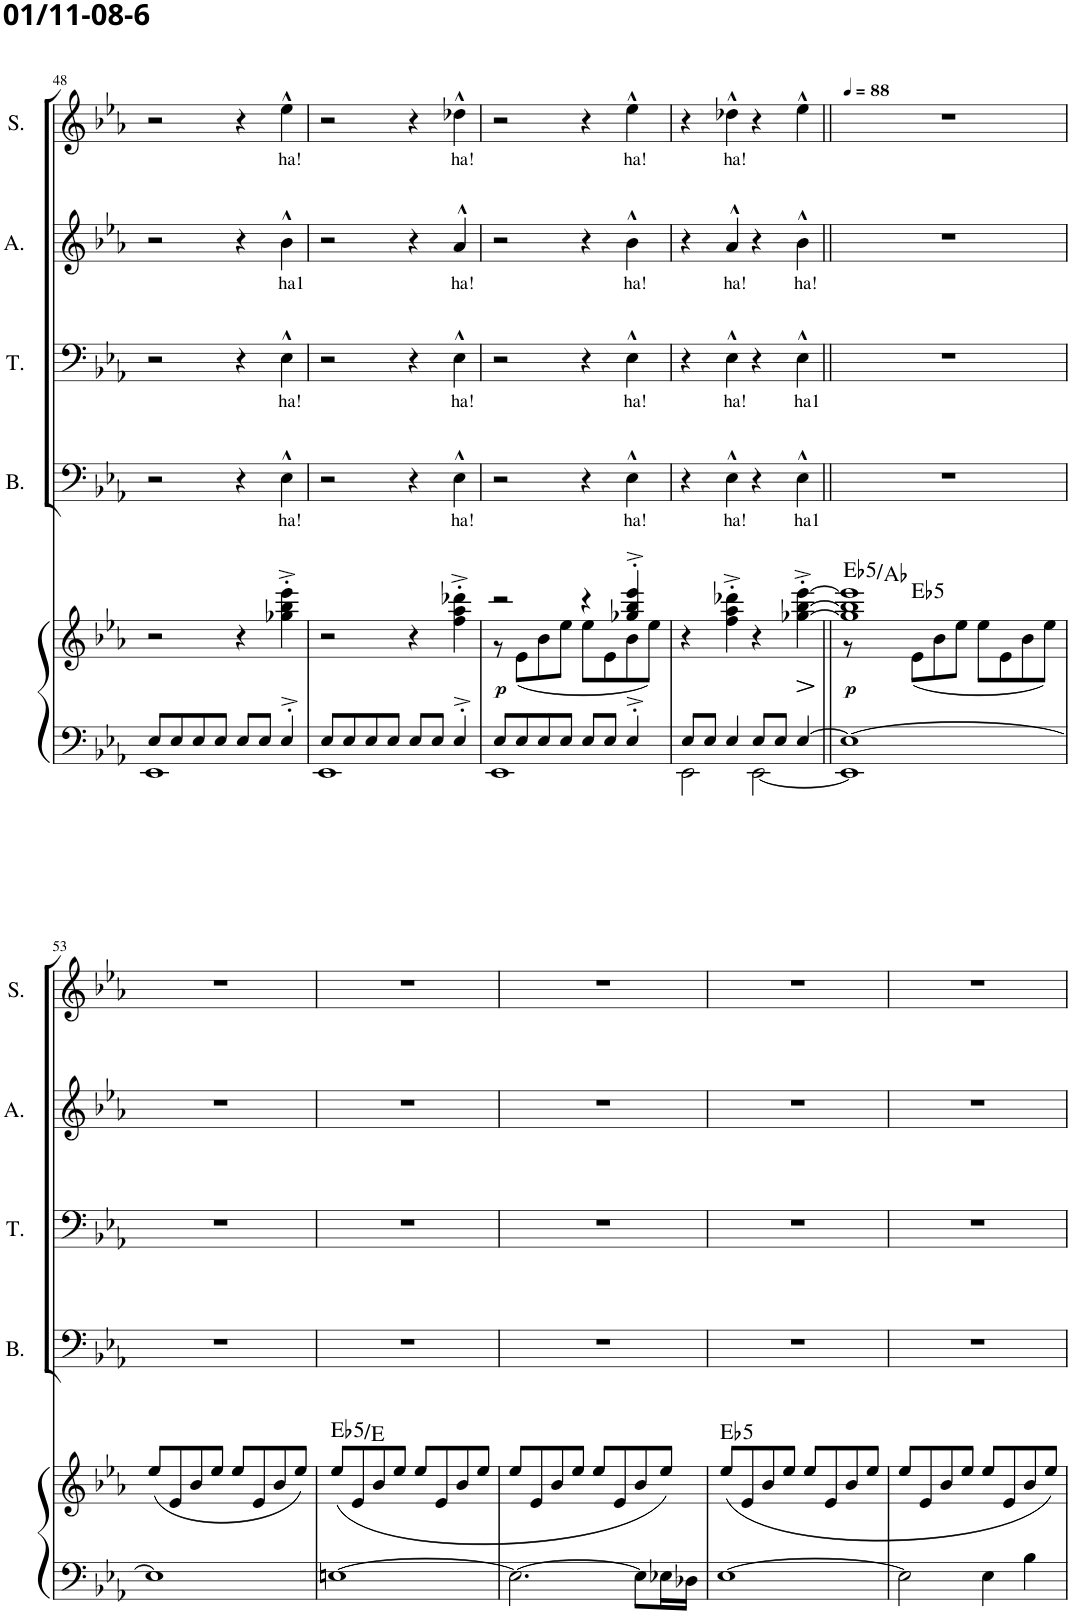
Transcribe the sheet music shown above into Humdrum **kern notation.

**kern	**kern	**dynam	**harte	**kern	**text	**kern	**text	**kern	**text	**kern	**text
*part5	*part5	*part5	*part5	*part4	*part4	*part3	*part3	*part2	*part2	*part1	*part1
*staff6	*staff5	*staff5/6	*	*staff4	*staff4	*staff3	*staff3	*staff2	*staff2	*staff1	*staff1
*I"Piano	*	*	*	*I"Bariton	*	*I"Tenor	*	*I"Alt	*	*I"Sopraan	*
*I'Pno	*	*	*	*I'B.	*	*I'T.	*	*I'A.	*	*I'S.	*
!!LO:PB:g=z
*clefF4	*clefG2	*	*	*clefF4	*	*clefF4	*	*clefG2	*	*clefG2	*
*k[b-e-a-]	*k[b-e-a-]	*	*	*k[b-e-a-]	*	*k[b-e-a-]	*	*k[b-e-a-]	*	*k[b-e-a-]	*
*M4/4	*M4/4	*	*	*M4/4	*	*M4/4	*	*M4/4	*	*M4/4	*
=48	=48	=48	=48	=48	=48	=48	=48	=48	=48	=48	=48
*^	*	*	*	*	*	*	*	*	*	*	*
8E-/L	1EE-	2r	.	.	2r	.	2r	.	2r	.	2r	.
8E-/	.	.	.	.	.	.	.	.	.	.	.	.
8E-/	.	.	.	.	.	.	.	.	.	.	.	.
8E-/J	.	.	.	.	.	.	.	.	.	.	.	.
8E-/L	.	4r	.	.	4r	.	4r	.	4r	.	4r	.
8E-/J	.	.	.	.	.	.	.	.	.	.	.	.
!	!	!	!	!	!	!LO:LY:b	!	!LO:LY:b	!	!LO:LY:b	!	!LO:LY:b
4E-'^/	.	4gg-X\'^ 4bb-\'^ 4eee-\'^	.	.	4E-^^\	ha!	4E-^^\	ha!	4b-^^\	ha1	4ee-^^\	ha!
=49	=49	=49	=49	=49	=49	=49	=49	=49	=49	=49	=49	=49
8E-/L	1EE-	2r	.	.	2r	.	2r	.	2r	.	2r	.
8E-/	.	.	.	.	.	.	.	.	.	.	.	.
8E-/	.	.	.	.	.	.	.	.	.	.	.	.
8E-/J	.	.	.	.	.	.	.	.	.	.	.	.
8E-/L	.	4r	.	.	4r	.	4r	.	4r	.	4r	.
8E-/J	.	.	.	.	.	.	.	.	.	.	.	.
!	!	!	!	!	!	!LO:LY:b	!	!LO:LY:b	!	!LO:LY:b	!	!LO:LY:b
4E-'^/	.	4ff\'^ 4aa-\'^ 4ddd-X\'^	.	.	4E-^^\	ha!	4E-^^\	ha!	4a-^^/	ha!	4dd-X^^\	ha!
=50	=50	=50	=50	=50	=50	=50	=50	=50	=50	=50	=50	=50
*	*	*^	*	*	*	*	*	*	*	*	*	*
!	!	!	!	!LO:DY:b	!	!	!	!	!	!	!	!	!
8E-/L	1EE-	2r	8r	p	.	2r	.	2r	.	2r	.	2r	.
8E-/	.	.	(8e-\L	.	.	.	.	.	.	.	.	.	.
8E-/	.	.	8b-\	.	.	.	.	.	.	.	.	.	.
8E-/J	.	.	8ee-\J	.	.	.	.	.	.	.	.	.	.
8E-/L	.	4r	8ee-\L	.	.	4r	.	4r	.	4r	.	4r	.
8E-/J	.	.	8e-\	.	.	.	.	.	.	.	.	.	.
!	!	!	!	!	!	!	!LO:LY:b	!	!LO:LY:b	!	!LO:LY:b	!	!LO:LY:b
4E-'^/	.	4gg-X/'^ 4bb-/'^ 4eee-/'^	8b-\	.	.	4E-^^\	ha!	4E-^^\	ha!	4b-^^\	ha!	4ee-^^\	ha!
.	.	.	8ee-\J)	.	.	.	.	.	.	.	.	.	.
*	*	*v	*v	*	*	*	*	*	*	*	*	*	*
=51	=51	=51	=51	=51	=51	=51	=51	=51	=51	=51	=51	=51
8E-/L	2EE-\	4r	.	.	4r	.	4r	.	4r	.	4r	.
8E-/J	.	.	]	.	.	.	.	.	.	.	.	.
!	!	!	!	!	!	!LO:LY:b	!	!LO:LY:b	!	!LO:LY:b	!	!LO:LY:b
4E-/	.	4ff\'^ 4aa-\'^ 4ddd-X\'^	.	.	4E-^^\	ha!	4E-^^\	ha!	4a-^^/	ha!	4dd-X^^\	ha!
8E-/L	[2EE-\	4r	.	.	4r	.	4r	.	4r	.	4r	.
8E-/J	.	.	.	.	.	.	.	.	.	.	.	.
!	!	!	!LO:HP:b	!	!	!	!	!	!	!	!	!
!	!	!	!LO:HP:n=1:b	!	!	!LO:LY:b	!	!LO:LY:b	!	!LO:LY:b	!	!
[4E-/	.	[4gg-X\'^ [4bb-\'^ [4eee-\'^	> >	.	4E-^^\	ha1	4E-^^\	ha1	4b-^^\	ha!	4ee-^^\	.
*v	*v	*	*	*	*	*	*	*	*	*	*	*
.	.	]	.	.	.	.	.	.	.	.	.
=52||	=52||	=52||	=52||	=52||	=52||	=52||	=52||	=52||	=52||	=52||	=52||
*	*	*	*	*	*	*	*	*	*	*MM88	*
*^	*^	*	*	*	*	*	*	*	*	*	*
!	!	!	!	!LO:DY:b	!LO:H:kt=5	!	!	!	!	!	!	!	!
1E-_	1EE-]	1gg-] 1bb-] 1eee-]	8r	p	Eb:(1,5)/4	1r	.	1r	.	1r	.	1r	.
!	!	!	!	!	!LO:H:kt=5	!	!	!	!	!	!	!	!
.	.	.	(8e-\L	.	Eb:(1,5)	.	.	.	.	.	.	.	.
.	.	.	8b-\	.	.	.	.	.	.	.	.	.	.
.	.	.	8ee-\J	.	.	.	.	.	.	.	.	.	.
.	.	.	8ee-\L	.	.	.	.	.	.	.	.	.	.
.	.	.	8e-\	.	.	.	.	.	.	.	.	.	.
.	.	.	8b-\	.	.	.	.	.	.	.	.	.	.
.	.	.	8ee-\J)	.	.	.	.	.	.	.	.	.	.
*v	*v	*	*	*	*	*	*	*	*	*	*	*	*
*	*v	*v	*	*	*	*	*	*	*	*	*	*
!!LO:LB:g=z
=53	=53	=53	=53	=53	=53	=53	=53	=53	=53	=53	=53
1E-]	(8ee-/L	.	.	1r	.	1r	.	1r	.	1r	.
.	8e-/	.	.	.	.	.	.	.	.	.	.
.	8b-/	.	.	.	.	.	.	.	.	.	.
.	8ee-/J	.	.	.	.	.	.	.	.	.	.
.	8ee-/L	.	.	.	.	.	.	.	.	.	.
.	8e-/	.	.	.	.	.	.	.	.	.	.
.	8b-/	.	.	.	.	.	.	.	.	.	.
.	8ee-/J)	.	.	.	.	.	.	.	.	.	.
=54	=54	=54	=54	=54	=54	=54	=54	=54	=54	=54	=54
!	!	!	!LO:H:kt=5	!	!	!	!	!	!	!	!
[1En	(8ee-/L	.	Eb:(1,5)/#1	1r	.	1r	.	1r	.	1r	.
.	8e-/	.	.	.	.	.	.	.	.	.	.
.	8b-/	.	.	.	.	.	.	.	.	.	.
.	8ee-/J	.	.	.	.	.	.	.	.	.	.
.	8ee-/L	.	.	.	.	.	.	.	.	.	.
.	8e-/	.	.	.	.	.	.	.	.	.	.
.	8b-/	.	.	.	.	.	.	.	.	.	.
.	8ee-/J	.	.	.	.	.	.	.	.	.	.
=55	=55	=55	=55	=55	=55	=55	=55	=55	=55	=55	=55
2.E\_	8ee-/L	.	.	1r	.	1r	.	1r	.	1r	.
.	8e-/	.	.	.	.	.	.	.	.	.	.
.	8b-/	.	.	.	.	.	.	.	.	.	.
.	8ee-/J	.	.	.	.	.	.	.	.	.	.
.	8ee-/L	.	.	.	.	.	.	.	.	.	.
.	8e-/	.	.	.	.	.	.	.	.	.	.
8E\L]	8b-/	.	.	.	.	.	.	.	.	.	.
16E-X\L	8ee-/J)	.	.	.	.	.	.	.	.	.	.
16D-X\JJ	.	.	.	.	.	.	.	.	.	.	.
=56	=56	=56	=56	=56	=56	=56	=56	=56	=56	=56	=56
!	!	!	!LO:H:kt=5	!	!	!	!	!	!	!	!
[1E-	(8ee-/L	.	Eb:(1,5)	1r	.	1r	.	1r	.	1r	.
.	8e-/	.	.	.	.	.	.	.	.	.	.
.	8b-/	.	.	.	.	.	.	.	.	.	.
.	8ee-/J	.	.	.	.	.	.	.	.	.	.
.	8ee-/L	.	.	.	.	.	.	.	.	.	.
.	8e-/	.	.	.	.	.	.	.	.	.	.
.	8b-/	.	.	.	.	.	.	.	.	.	.
.	8ee-/J	.	.	.	.	.	.	.	.	.	.
=57	=57	=57	=57	=57	=57	=57	=57	=57	=57	=57	=57
2E-\]	8ee-/L	.	.	1r	.	1r	.	1r	.	1r	.
.	8e-/	.	.	.	.	.	.	.	.	.	.
.	8b-/	.	.	.	.	.	.	.	.	.	.
.	8ee-/J	.	.	.	.	.	.	.	.	.	.
4E-\	8ee-/L	.	.	.	.	.	.	.	.	.	.
.	8e-/	.	.	.	.	.	.	.	.	.	.
4B-\	8b-/	.	.	.	.	.	.	.	.	.	.
.	8ee-/J)	.	.	.	.	.	.	.	.	.	.
=	=	=	=	=	=	=	=	=	=	=	=
*-	*-	*-	*-	*-	*-	*-	*-	*-	*-	*-	*-
